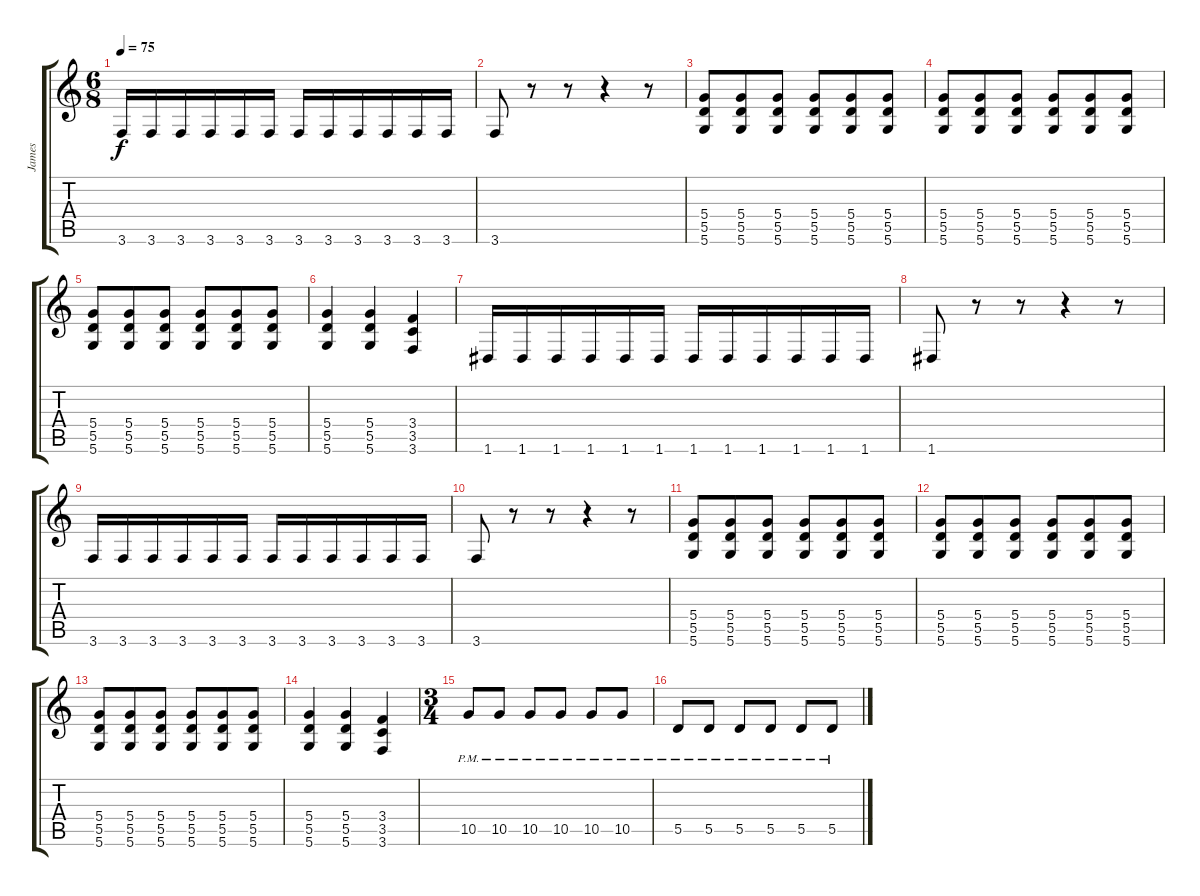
\track ("James" "James") {instrument distortionguitar}
\staff {score tabs}
\tuning (E4 B3 G3 D3 A2 D2) {hide}
\ts (6 8)
\tempo 75
\clef g2
\ks c
3.6.16{dy f} 3.6.16 3.6.16 3.6.16 3.6.16 3.6.16 3.6.16 3.6.16 3.6.16 3.6.16 3.6.16 3.6.16 |
3.6.8 r.8 r.8 r.4 r.8 |
(5.4 5.5 5.6).8 (5.4 5.5 5.6).8 (5.4 5.5 5.6).8 (5.4 5.5 5.6).8 (5.4 5.5 5.6).8 (5.4 5.5 5.6).8 |
(5.4 5.5 5.6).8 (5.4 5.5 5.6).8 (5.4 5.5 5.6).8 (5.4 5.5 5.6).8 (5.4 5.5 5.6).8 (5.4 5.5 5.6).8 |
(5.4 5.5 5.6).8 (5.4 5.5 5.6).8 (5.4 5.5 5.6).8 (5.4 5.5 5.6).8 (5.4 5.5 5.6).8 (5.4 5.5 5.6).8 |
(5.4 5.5 5.6).4 (5.4 5.5 5.6).4 (3.4 3.5 3.6).4 |
1.6.16 1.6.16 1.6.16 1.6.16 1.6.16 1.6.16 1.6.16 1.6.16 1.6.16 1.6.16 1.6.16 1.6.16 |
1.6.8 r.8 r.8 r.4 r.8 |
3.6.16 3.6.16 3.6.16 3.6.16 3.6.16 3.6.16 3.6.16 3.6.16 3.6.16 3.6.16 3.6.16 3.6.16 |
3.6.8 r.8 r.8 r.4 r.8 |
(5.4 5.5 5.6).8 (5.4 5.5 5.6).8 (5.4 5.5 5.6).8 (5.4 5.5 5.6).8 (5.4 5.5 5.6).8 (5.4 5.5 5.6).8 |
(5.4 5.5 5.6).8 (5.4 5.5 5.6).8 (5.4 5.5 5.6).8 (5.4 5.5 5.6).8 (5.4 5.5 5.6).8 (5.4 5.5 5.6).8 |
(5.4 5.5 5.6).8 (5.4 5.5 5.6).8 (5.4 5.5 5.6).8 (5.4 5.5 5.6).8 (5.4 5.5 5.6).8 (5.4 5.5 5.6).8 |
(5.4 5.5 5.6).4 (5.4 5.5 5.6).4 (3.4 3.5 3.6).4 |
\ts (3 4)
10.5{pm}.8 10.5{pm}.8 10.5{pm}.8 10.5{pm}.8 10.5{pm}.8 10.5{pm}.8 |
5.5{pm}.8 5.5{pm}.8 5.5{pm}.8 5.5{pm}.8 5.5{pm}.8 5.5{pm}.8
